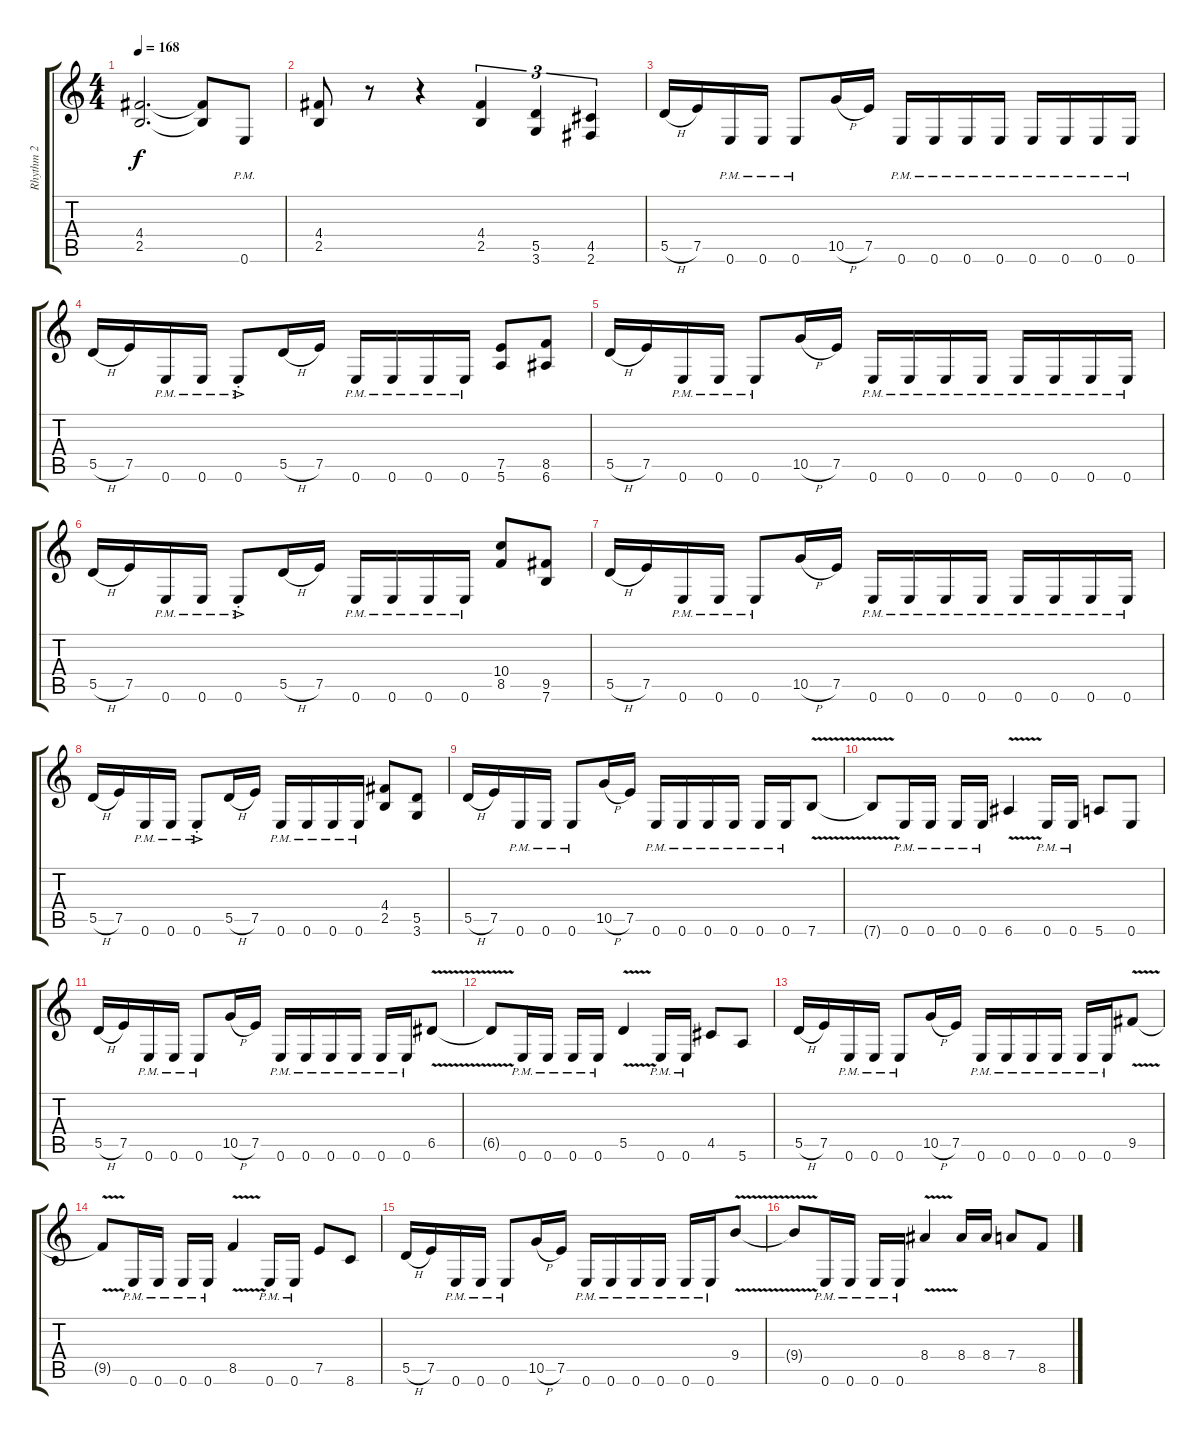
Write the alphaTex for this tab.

\track ("Rhythm 2" "Rhythm 2") {instrument distortionguitar}
\staff {score tabs}
\tuning (E4 B3 G3 D3 A2 E2) {hide}
\ts (4 4)
\tempo 168
\clef g2
\ks c
(4.4 2.5).2{d dy f} (4.4{t} 2.5{t}).8 0.6{pm}.8 |
(4.4 2.5).8 r.8 r.4 (4.4 2.5).4{tu (3 2)} (5.5 3.6).4{tu (3 2)} (4.5 2.6).4{tu (3 2)} |
5.5{h}.16 7.5.16 0.6{pm}.16 0.6{pm}.16 0.6{pm}.8 10.5{h}.16 7.5.16 0.6{pm}.16 0.6{pm}.16 0.6{pm}.16 0.6{pm}.16 0.6{pm}.16 0.6{pm}.16 0.6{pm}.16 0.6{pm}.16 |
5.5{h}.16 7.5.16 0.6{pm}.16 0.6{pm}.16 0.6{ac pm st}.8 5.5{h}.16 7.5.16 0.6{pm}.16 0.6{pm}.16 0.6{pm}.16 0.6{pm}.16 (7.5 5.6).8 (8.5 6.6).8 |
5.5{h}.16 7.5.16 0.6{pm}.16 0.6{pm}.16 0.6{pm}.8 10.5{h}.16 7.5.16 0.6{pm}.16 0.6{pm}.16 0.6{pm}.16 0.6{pm}.16 0.6{pm}.16 0.6{pm}.16 0.6{pm}.16 0.6{pm}.16 |
5.5{h}.16 7.5.16 0.6{pm}.16 0.6{pm}.16 0.6{ac pm st}.8 5.5{h}.16 7.5.16 0.6{pm}.16 0.6{pm}.16 0.6{pm}.16 0.6{pm}.16 (10.4 8.5).8 (9.5 7.6).8 |
5.5{h}.16 7.5.16 0.6{pm}.16 0.6{pm}.16 0.6{pm}.8 10.5{h}.16 7.5.16 0.6{pm}.16 0.6{pm}.16 0.6{pm}.16 0.6{pm}.16 0.6{pm}.16 0.6{pm}.16 0.6{pm}.16 0.6{pm}.16 |
5.5{h}.16 7.5.16 0.6{pm}.16 0.6{pm}.16 0.6{ac pm st}.8 5.5{h}.16 7.5.16 0.6{pm}.16 0.6{pm}.16 0.6{pm}.16 0.6{pm}.16 (4.4 2.5).8 (5.5 3.6).8 |
5.5{h}.16 7.5.16 0.6{pm}.16 0.6{pm}.16 0.6{pm}.8 10.5{h}.16 7.5.16 0.6{pm}.16 0.6{pm}.16 0.6{pm}.16 0.6{pm}.16 0.6{pm}.16 0.6{pm}.16 7.6{v}.8 |
7.6{v t}.8 0.6{pm}.16 0.6{pm}.16 0.6{pm}.16 0.6{pm}.16 6.6{v}.4 0.6{pm}.16 0.6{pm}.16 5.6.8 0.6.8 |
5.5{h}.16 7.5.16 0.6{pm}.16 0.6{pm}.16 0.6{pm}.8 10.5{h}.16 7.5.16 0.6{pm}.16 0.6{pm}.16 0.6{pm}.16 0.6{pm}.16 0.6{pm}.16 0.6{pm}.16 6.5{v}.8 |
6.5{v t}.8 0.6{pm}.16 0.6{pm}.16 0.6{pm}.16 0.6{pm}.16 5.5{v}.4 0.6{pm}.16 0.6{pm}.16 4.5.8 5.6.8 |
5.5{h}.16 7.5.16 0.6{pm}.16 0.6{pm}.16 0.6{pm}.8 10.5{h}.16 7.5.16 0.6{pm}.16 0.6{pm}.16 0.6{pm}.16 0.6{pm}.16 0.6{pm}.16 0.6{pm}.16 9.5{v}.8 |
9.5{v t}.8 0.6{pm}.16 0.6{pm}.16 0.6{pm}.16 0.6{pm}.16 8.5{v}.4 0.6{pm}.16 0.6{pm}.16 7.5.8 8.6.8 |
5.5{h}.16 7.5.16 0.6{pm}.16 0.6{pm}.16 0.6{pm}.8 10.5{h}.16 7.5.16 0.6{pm}.16 0.6{pm}.16 0.6{pm}.16 0.6{pm}.16 0.6{pm}.16 0.6{pm}.16 9.4{v}.8 |
9.4{v t}.8 0.6{pm}.16 0.6{pm}.16 0.6{pm}.16 0.6{pm}.16 8.4{v}.4 8.4.16 8.4.16 7.4.8 8.5.8
